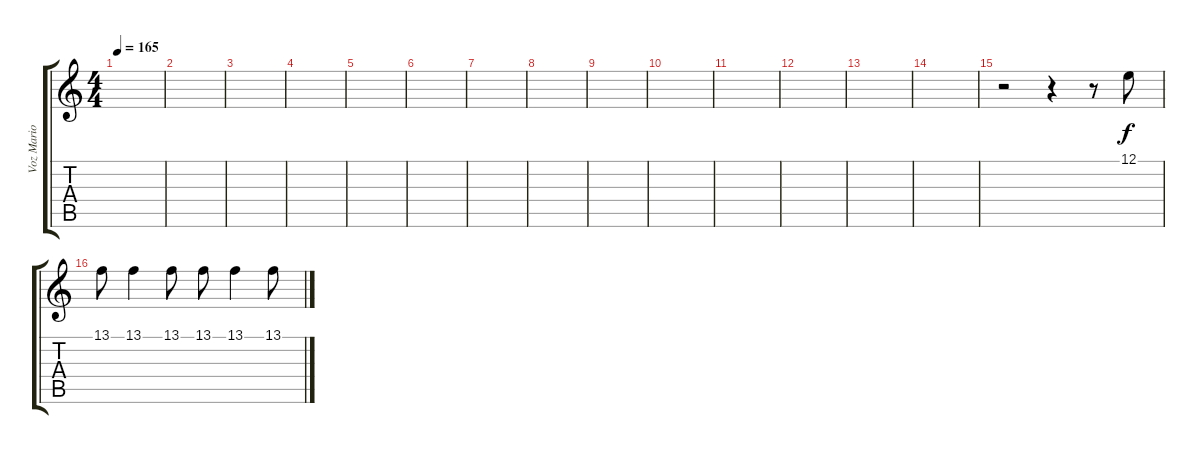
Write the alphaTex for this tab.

\track ("Voz Mario Muñoz" "Voz Mario ") {instrument piccolo}
\staff {score tabs}
\tuning (E4 B3 G3 D3 A2 E2) {hide}
\ts (4 4)
\tempo 165
\clef g2
\ks c
|
|
|
|
|
|
|
|
|
|
|
|
|
|
r.2 r.4 r.8 12.1.8 |
13.1.8 13.1.4 13.1.8 13.1.8 13.1.4 13.1.8
